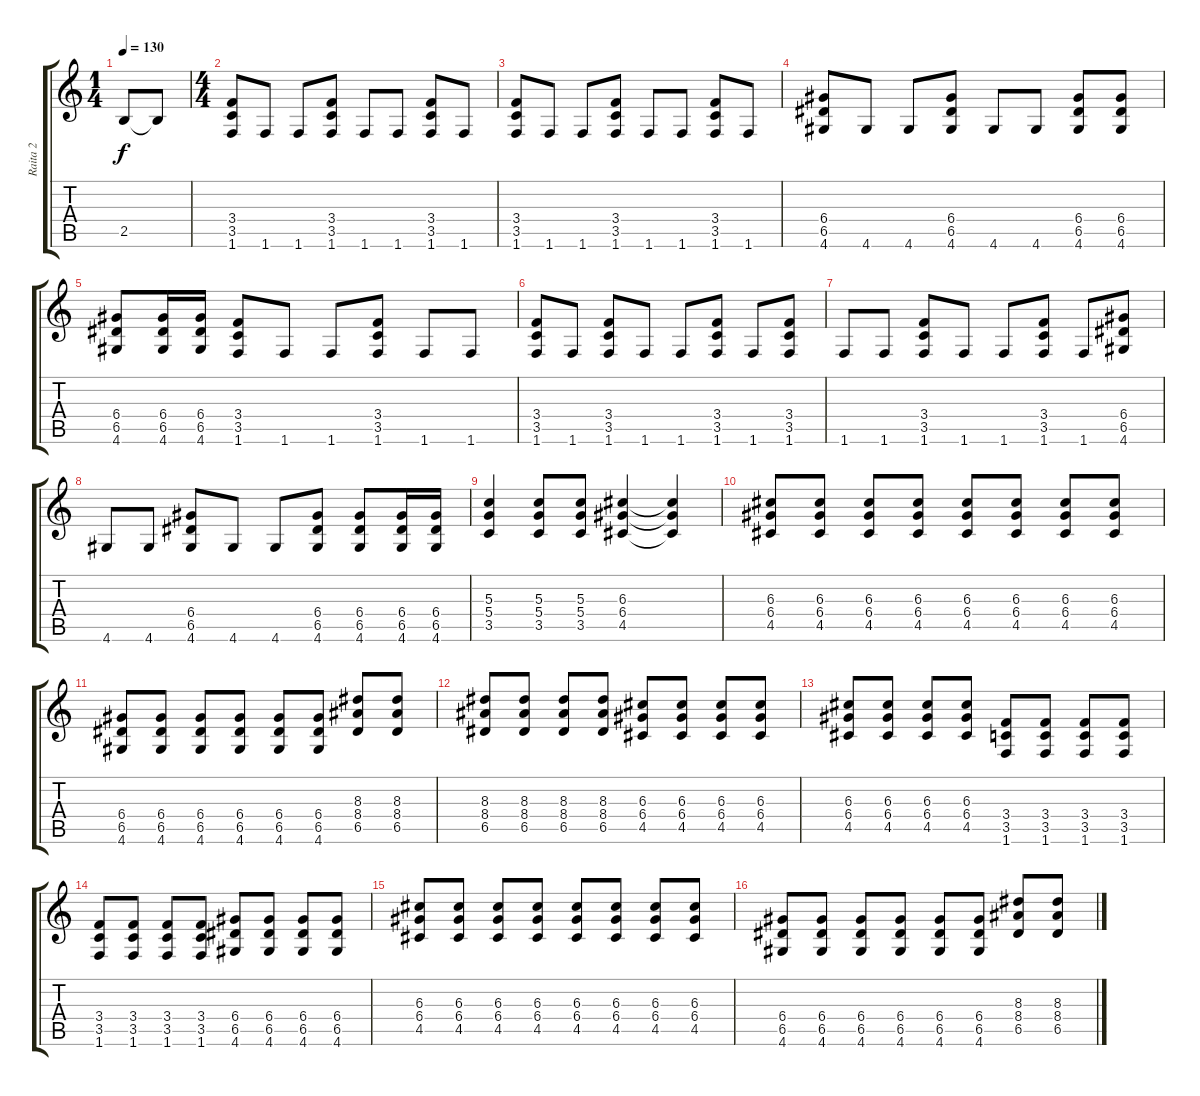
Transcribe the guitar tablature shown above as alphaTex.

\track ("Raita 2" "Raita 2") {instrument distortionguitar}
\staff {score tabs}
\tuning (E4 B3 G3 D3 A2 E2) {hide}
\ts (1 4)
\tempo 130
\clef g2
\ks c
2.5{t}.8{dy f} 2.5{t}.8 |
\ts (4 4)
(3.4 3.5 1.6).8{volume 13 instrument distortionguitar} 1.6.8 1.6.8 (3.4 3.5 1.6).8 1.6.8 1.6.8 (3.4 3.5 1.6).8 1.6.8 |
(3.4 3.5 1.6).8 1.6.8 1.6.8 (3.4 3.5 1.6).8 1.6.8 1.6.8 (3.4 3.5 1.6).8 1.6.8 |
(6.4 6.5 4.6).8 4.6.8 4.6.8 (6.4 6.5 4.6).8 4.6.8 4.6.8 (6.4 6.5 4.6).8 (6.4 6.5 4.6).8 |
(6.4 6.5 4.6).8 (6.4 6.5 4.6).16 (6.4 6.5 4.6).16 (3.4 3.5 1.6).8 1.6.8 1.6.8 (3.4 3.5 1.6).8 1.6.8 1.6.8 |
(3.4 3.5 1.6).8 1.6.8 (3.4 3.5 1.6).8 1.6.8 1.6.8 (3.4 3.5 1.6).8 1.6.8 (3.4 3.5 1.6).8 |
1.6.8 1.6.8 (3.4 3.5 1.6).8 1.6.8 1.6.8 (3.4 3.5 1.6).8 1.6.8 (6.4 6.5 4.6).8 |
4.6.8 4.6.8 (6.4 6.5 4.6).8 4.6.8 4.6.8 (6.4 6.5 4.6).8 (6.4 6.5 4.6).8 (6.4 6.5 4.6).16 (6.4 6.5 4.6).16 |
(5.3 5.4 3.5).4 (5.3 5.4 3.5).8 (5.3 5.4 3.5).8 (6.3 6.4 4.5).4 (6.3{t} 6.4{t} 4.5{t}).4 |
(6.3 6.4 4.5).8{instrument distortionguitar} (6.3 6.4 4.5).8 (6.3 6.4 4.5).8 (6.3 6.4 4.5).8 (6.3 6.4 4.5).8 (6.3 6.4 4.5).8 (6.3 6.4 4.5).8 (6.3 6.4 4.5).8 |
(6.4 6.5 4.6).8 (6.4 6.5 4.6).8 (6.4 6.5 4.6).8 (6.4 6.5 4.6).8 (6.4 6.5 4.6).8 (6.4 6.5 4.6).8 (8.3 8.4 6.5).8 (8.3 8.4 6.5).8 |
(8.3 8.4 6.5).8 (8.3 8.4 6.5).8 (8.3 8.4 6.5).8 (8.3 8.4 6.5).8 (6.3 6.4 4.5).8 (6.3 6.4 4.5).8 (6.3 6.4 4.5).8 (6.3 6.4 4.5).8 |
(6.3 6.4 4.5).8 (6.3 6.4 4.5).8 (6.3 6.4 4.5).8 (6.3 6.4 4.5).8 (3.4 3.5 1.6).8 (3.4 3.5 1.6).8 (3.4 3.5 1.6).8 (3.4 3.5 1.6).8 |
(3.4 3.5 1.6).8 (3.4 3.5 1.6).8 (3.4 3.5 1.6).8 (3.4 3.5 1.6).8 (6.4 6.5 4.6).8 (6.4 6.5 4.6).8 (6.4 6.5 4.6).8 (6.4 6.5 4.6).8 |
(6.3 6.4 4.5).8 (6.3 6.4 4.5).8 (6.3 6.4 4.5).8 (6.3 6.4 4.5).8 (6.3 6.4 4.5).8 (6.3 6.4 4.5).8 (6.3 6.4 4.5).8 (6.3 6.4 4.5).8 |
(6.4 6.5 4.6).8 (6.4 6.5 4.6).8 (6.4 6.5 4.6).8 (6.4 6.5 4.6).8 (6.4 6.5 4.6).8 (6.4 6.5 4.6).8 (8.3 8.4 6.5).8 (8.3 8.4 6.5).8
